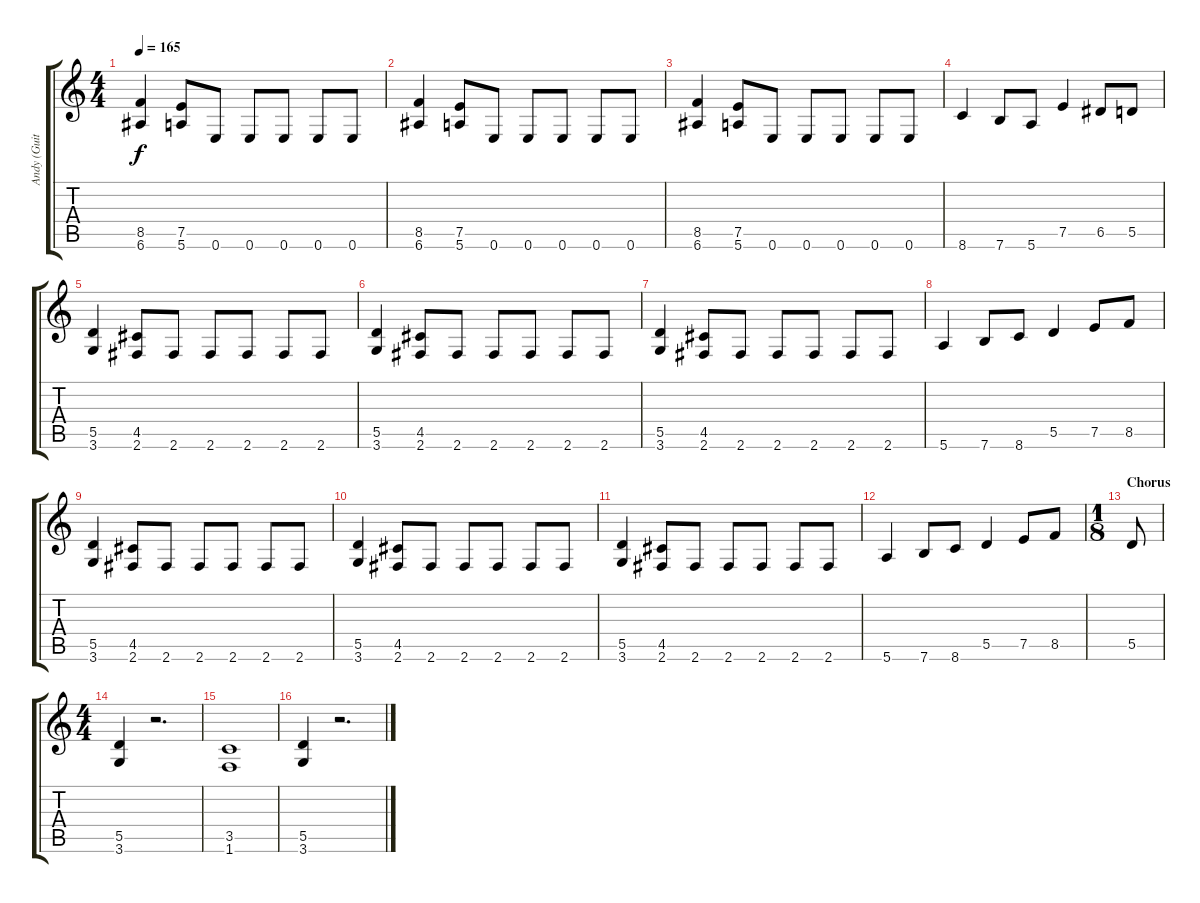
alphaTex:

\track ("Andy (Guitar)" "Andy (Guit") {instrument distortionguitar}
\staff {score tabs}
\tuning (E4 B3 G3 D3 A2 E2) {hide}
\ts (4 4)
\tempo 165
\clef g2
\ks c
(8.5 6.6).4{dy f} (7.5 5.6).8 0.6.8 0.6.8 0.6.8 0.6.8 0.6.8 |
(8.5 6.6).4 (7.5 5.6).8 0.6.8 0.6.8 0.6.8 0.6.8 0.6.8 |
(8.5 6.6).4 (7.5 5.6).8 0.6.8 0.6.8 0.6.8 0.6.8 0.6.8 |
8.6.4 7.6.8 5.6.8 7.5.4 6.5.8 5.5.8 |
(5.5 3.6).4 (4.5 2.6).8 2.6.8 2.6.8 2.6.8 2.6.8 2.6.8 |
(5.5 3.6).4 (4.5 2.6).8 2.6.8 2.6.8 2.6.8 2.6.8 2.6.8 |
(5.5 3.6).4 (4.5 2.6).8 2.6.8 2.6.8 2.6.8 2.6.8 2.6.8 |
5.6.4 7.6.8 8.6.8 5.5.4 7.5.8 8.5.8 |
(5.5 3.6).4 (4.5 2.6).8 2.6.8 2.6.8 2.6.8 2.6.8 2.6.8 |
(5.5 3.6).4 (4.5 2.6).8 2.6.8 2.6.8 2.6.8 2.6.8 2.6.8 |
(5.5 3.6).4 (4.5 2.6).8 2.6.8 2.6.8 2.6.8 2.6.8 2.6.8 |
5.6.4 7.6.8 8.6.8 5.5.4 7.5.8 8.5.8 |
\ts (1 8)
\section ("" "Chorus")
5.5.8 |
\ts (4 4)
(5.5 3.6).4 r.2{d} |
(3.5 1.6).1 |
(5.5 3.6).4 r.2{d}
